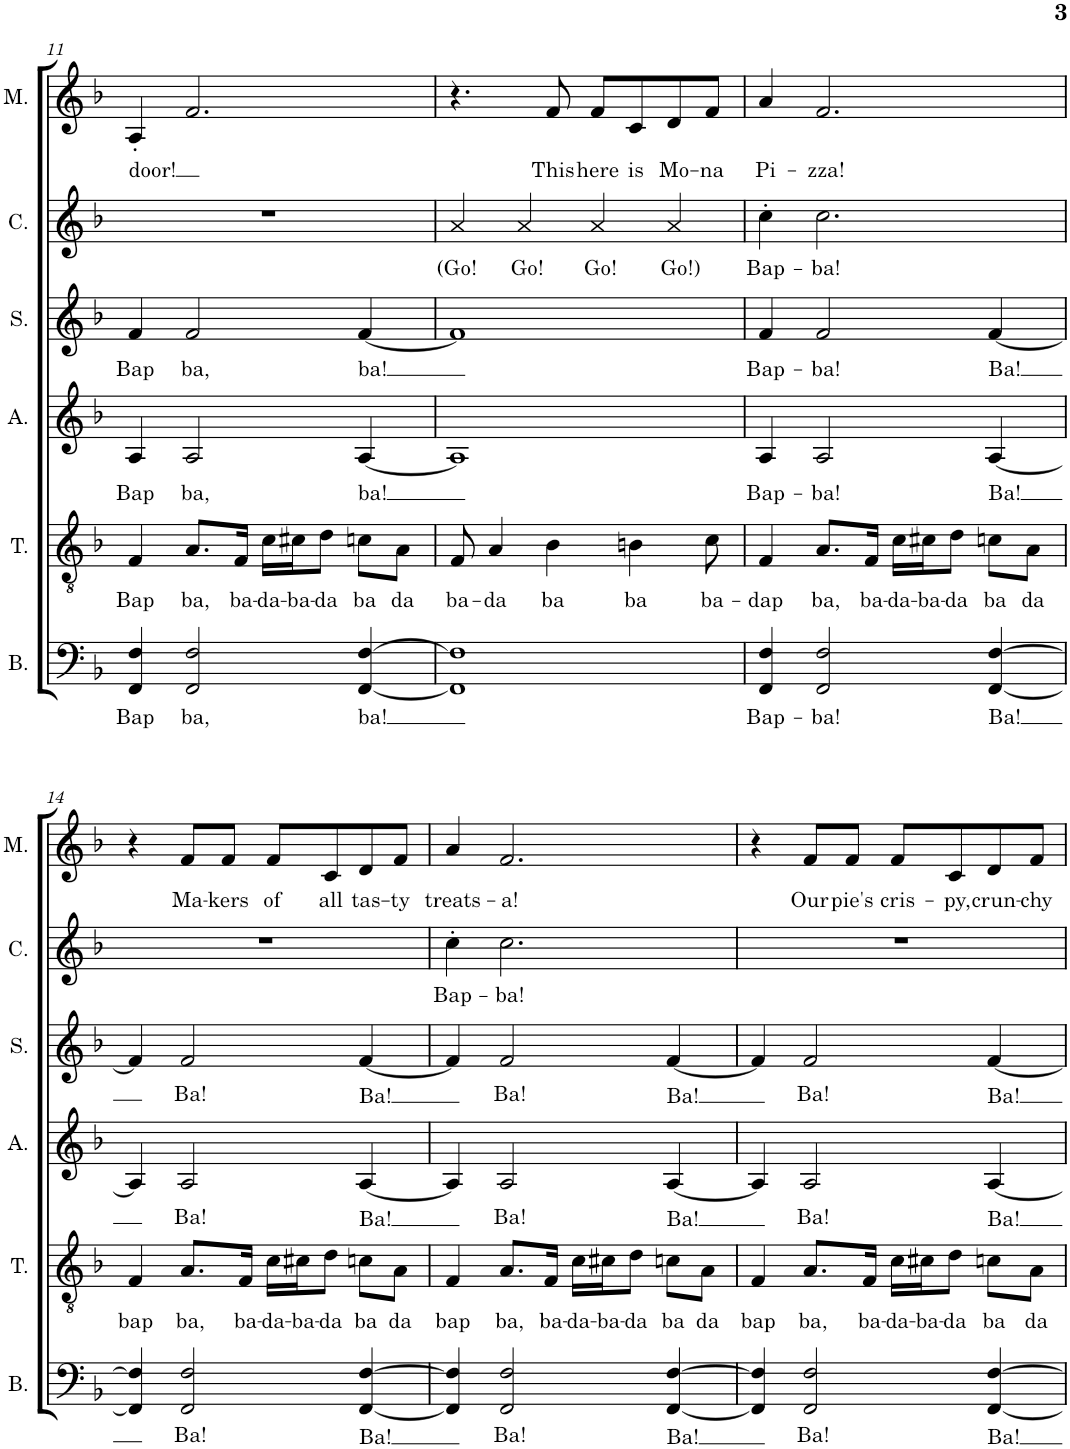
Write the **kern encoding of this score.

**kern	**text	**kern	**text	**kern	**text	**kern	**text	**kern	**text	**kern	**text
*part6	*part6	*part5	*part5	*part4	*part4	*part3	*part3	*part2	*part2	*part1	*part1
*staff6	*staff6	*staff5	*staff5	*staff4	*staff4	*staff3	*staff3	*staff2	*staff2	*staff1	*staff1
*I"Bass	*	*I"Tenor	*	*I"Alto	*	*I"Soprano	*	*I"Crowd	*	*I"Mona	*
*I'B.	*	*I'T.	*	*I'A.	*	*I'S.	*	*I'C.	*	*I'M.	*
!!LO:PB:g=z
*clefF4	*	*clefGv2	*	*clefG2	*	*clefG2	*	*clefG2	*	*clefG2	*
*k[b-]	*	*k[b-]	*	*k[b-]	*	*k[b-]	*	*k[b-]	*	*k[b-]	*
*M4/4	*	*M4/4	*	*M4/4	*	*M4/4	*	*M4/4	*	*M4/4	*
=11	=11	=11	=11	=11	=11	=11	=11	=11	=11	=11	=11
!	!LO:LY:b	!	!LO:LY:b	!	!LO:LY:b	!	!LO:LY:b	!	!	!	!LO:LY:b
4FF/ 4F/	Bap	4F/	Bap	4A/	Bap	4f/	Bap	1r	.	4A'/	door!
!	!LO:LY:b	!	!LO:LY:b	!	!LO:LY:b	!	!LO:LY:b	!	!	!	!
2FF/ 2F/	ba,	8.A/L	ba,	2A/	ba,	2f/	ba,	.	.	2.f/	.
!	!	!	!LO:LY:b	!	!	!	!	!	!	!	!
.	.	16F/Jk	ba-	.	.	.	.	.	.	.	.
!	!	!	!LO:LY:b	!	!	!	!	!	!	!	!
.	.	16c\LL	-da-	.	.	.	.	.	.	.	.
!	!	!	!LO:LY:b	!	!	!	!	!	!	!	!
.	.	16c#X\J	-ba-	.	.	.	.	.	.	.	.
!	!	!	!LO:LY:b	!	!	!	!	!	!	!	!
.	.	8d\J	-da	.	.	.	.	.	.	.	.
!	!LO:LY:b	!	!LO:LY:b	!	!LO:LY:b	!	!LO:LY:b	!	!	!	!
[4FF/ [4F/	ba!	8cn\L	ba	[4A/	ba!	[4f/	ba!	.	.	.	.
!	!	!	!LO:LY:b	!	!	!	!	!	!	!	!
.	.	8A\J	da	.	.	.	.	.	.	.	.
=12	=12	=12	=12	=12	=12	=12	=12	=12	=12	=12	=12
!	!	!	!LO:LY:b	!	!	!	!	!	!LO:LY:b	!	!
1FF] 1F]	.	8F/	ba-	1A]	.	1f]	.	4a/	(Go!	4.r	.
!	!	!	!LO:LY:b	!	!	!	!	!	!	!	!
.	.	4A/	-da	.	.	.	.	.	.	.	.
!	!	!	!	!	!	!	!	!	!LO:LY:b	!	!
.	.	.	.	.	.	.	.	4a/	Go!	.	.
!	!	!	!LO:LY:b	!	!	!	!	!	!	!	!LO:LY:b
.	.	4B-\	ba	.	.	.	.	.	.	8f/	This
!	!	!	!	!	!	!	!	!	!LO:LY:b	!	!LO:LY:b
.	.	.	.	.	.	.	.	4a/	Go!	8f/L	here
!	!	!	!LO:LY:b	!	!	!	!	!	!	!	!LO:LY:b
.	.	4Bn\	ba	.	.	.	.	.	.	8c/	is
!	!	!	!	!	!	!	!	!	!LO:LY:b	!	!LO:LY:b
.	.	.	.	.	.	.	.	4a/	Go!)	8d/	Mo-
!	!	!	!LO:LY:b	!	!	!	!	!	!	!	!LO:LY:b
.	.	8c\	ba-	.	.	.	.	.	.	8f/J	-na
=13	=13	=13	=13	=13	=13	=13	=13	=13	=13	=13	=13
!	!LO:LY:b	!	!LO:LY:b	!	!LO:LY:b	!	!LO:LY:b	!	!LO:LY:b	!	!LO:LY:b
4FF/ 4F/	Bap-	4F/	-dap	4A/	Bap-	4f/	Bap-	4cc'\	Bap-	4a/	Pi-
!	!LO:LY:b	!	!LO:LY:b	!	!LO:LY:b	!	!LO:LY:b	!	!LO:LY:b	!	!LO:LY:b
2FF/ 2F/	-ba!	8.A/L	ba,	2A/	-ba!	2f/	-ba!	2.cc\	-ba!	2.f/	-zza!
!	!	!	!LO:LY:b	!	!	!	!	!	!	!	!
.	.	16F/Jk	ba-	.	.	.	.	.	.	.	.
!	!	!	!LO:LY:b	!	!	!	!	!	!	!	!
.	.	16c\LL	-da-	.	.	.	.	.	.	.	.
!	!	!	!LO:LY:b	!	!	!	!	!	!	!	!
.	.	16c#X\J	-ba-	.	.	.	.	.	.	.	.
!	!	!	!LO:LY:b	!	!	!	!	!	!	!	!
.	.	8d\J	-da	.	.	.	.	.	.	.	.
!	!LO:LY:b	!	!LO:LY:b	!	!LO:LY:b	!	!LO:LY:b	!	!	!	!
[4FF/ [4F/	Ba!	8cn\L	ba	[4A/	Ba!	[4f/	Ba!	.	.	.	.
!	!	!	!LO:LY:b	!	!	!	!	!	!	!	!
.	.	8A\J	da	.	.	.	.	.	.	.	.
!!LO:LB:g=z
=14	=14	=14	=14	=14	=14	=14	=14	=14	=14	=14	=14
!	!	!	!LO:LY:b	!	!	!	!	!	!	!	!
4FF/] 4F/]	.	4F/	bap	4A/]	.	4f/]	.	1r	.	4r	.
!	!LO:LY:b	!	!LO:LY:b	!	!LO:LY:b	!	!LO:LY:b	!	!	!	!LO:LY:b
2FF/ 2F/	Ba!	8.A/L	ba,	2A/	Ba!	2f/	Ba!	.	.	8f/L	Ma-
!	!	!	!	!	!	!	!	!	!	!	!LO:LY:b
.	.	.	.	.	.	.	.	.	.	8f/J	-kers
!	!	!	!LO:LY:b	!	!	!	!	!	!	!	!
.	.	16F/Jk	ba-	.	.	.	.	.	.	.	.
!	!	!	!LO:LY:b	!	!	!	!	!	!	!	!LO:LY:b
.	.	16c\LL	-da-	.	.	.	.	.	.	8f/L	of
!	!	!	!LO:LY:b	!	!	!	!	!	!	!	!
.	.	16c#X\J	-ba-	.	.	.	.	.	.	.	.
!	!	!	!LO:LY:b	!	!	!	!	!	!	!	!LO:LY:b
.	.	8d\J	-da	.	.	.	.	.	.	8c/	all
!	!LO:LY:b	!	!LO:LY:b	!	!LO:LY:b	!	!LO:LY:b	!	!	!	!LO:LY:b
[4FF/ [4F/	Ba!	8cn\L	ba	[4A/	Ba!	[4f/	Ba!	.	.	8d/	tas-
!	!	!	!LO:LY:b	!	!	!	!	!	!	!	!LO:LY:b
.	.	8A\J	da	.	.	.	.	.	.	8f/J	-ty
=15	=15	=15	=15	=15	=15	=15	=15	=15	=15	=15	=15
!	!	!	!LO:LY:b	!	!	!	!	!	!LO:LY:b	!	!LO:LY:b
4FF/] 4F/]	.	4F/	bap	4A/]	.	4f/]	.	4cc'\	Bap-	4a/	treats-
!	!LO:LY:b	!	!LO:LY:b	!	!LO:LY:b	!	!LO:LY:b	!	!LO:LY:b	!	!LO:LY:b
2FF/ 2F/	Ba!	8.A/L	ba,	2A/	Ba!	2f/	Ba!	2.cc\	-ba!	2.f/	-a!
!	!	!	!LO:LY:b	!	!	!	!	!	!	!	!
.	.	16F/Jk	ba-	.	.	.	.	.	.	.	.
!	!	!	!LO:LY:b	!	!	!	!	!	!	!	!
.	.	16c\LL	-da-	.	.	.	.	.	.	.	.
!	!	!	!LO:LY:b	!	!	!	!	!	!	!	!
.	.	16c#X\J	-ba-	.	.	.	.	.	.	.	.
!	!	!	!LO:LY:b	!	!	!	!	!	!	!	!
.	.	8d\J	-da	.	.	.	.	.	.	.	.
!	!LO:LY:b	!	!LO:LY:b	!	!LO:LY:b	!	!LO:LY:b	!	!	!	!
[4FF/ [4F/	Ba!	8cn\L	ba	[4A/	Ba!	[4f/	Ba!	.	.	.	.
!	!	!	!LO:LY:b	!	!	!	!	!	!	!	!
.	.	8A\J	da	.	.	.	.	.	.	.	.
=16	=16	=16	=16	=16	=16	=16	=16	=16	=16	=16	=16
!	!	!	!LO:LY:b	!	!	!	!	!	!	!	!
4FF/] 4F/]	.	4F/	bap	4A/]	.	4f/]	.	1r	.	4r	.
!	!LO:LY:b	!	!LO:LY:b	!	!LO:LY:b	!	!LO:LY:b	!	!	!	!LO:LY:b
2FF/ 2F/	Ba!	8.A/L	ba,	2A/	Ba!	2f/	Ba!	.	.	8f/L	Our
!	!	!	!	!	!	!	!	!	!	!	!LO:LY:b
.	.	.	.	.	.	.	.	.	.	8f/J	pie's
!	!	!	!LO:LY:b	!	!	!	!	!	!	!	!
.	.	16F/Jk	ba-	.	.	.	.	.	.	.	.
!	!	!	!LO:LY:b	!	!	!	!	!	!	!	!LO:LY:b
.	.	16c\LL	-da-	.	.	.	.	.	.	8f/L	cris-
!	!	!	!LO:LY:b	!	!	!	!	!	!	!	!
.	.	16c#X\J	-ba-	.	.	.	.	.	.	.	.
!	!	!	!LO:LY:b	!	!	!	!	!	!	!	!LO:LY:b
.	.	8d\J	-da	.	.	.	.	.	.	8c/	-py,
!	!LO:LY:b	!	!LO:LY:b	!	!LO:LY:b	!	!LO:LY:b	!	!	!	!LO:LY:b
[4FF/ [4F/	Ba!	8cn\L	ba	[4A/	Ba!	[4f/	Ba!	.	.	8d/	crun-
!	!	!	!LO:LY:b	!	!	!	!	!	!	!	!LO:LY:b
.	.	8A\J	da	.	.	.	.	.	.	8f/J	-chy
=	=	=	=	=	=	=	=	=	=	=	=
*-	*-	*-	*-	*-	*-	*-	*-	*-	*-	*-	*-
